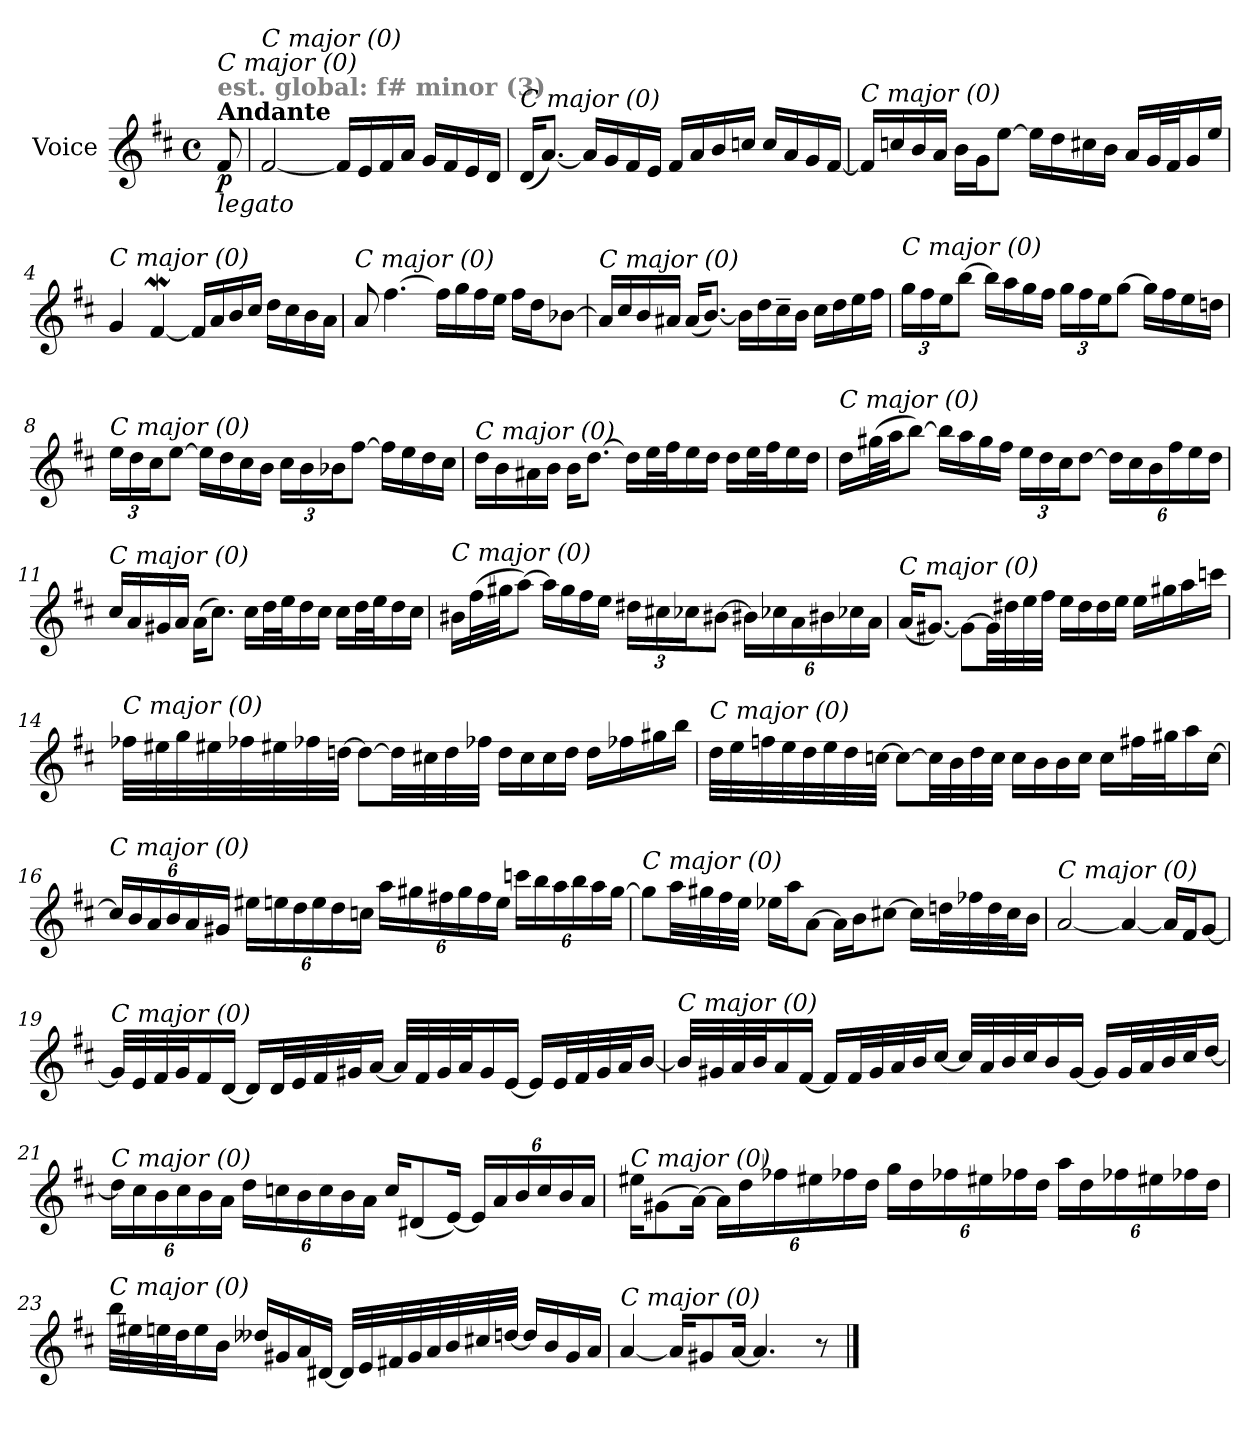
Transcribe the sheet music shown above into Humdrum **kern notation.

**kern	**dynam
*part1	*part1
*staff1	*staff1
*I"Voice	*
*I'V	*
*clefG2	*
*k[f#c#]	*
*M4/4	*
*met(c)	*
=	=
!LO:TX:a:B:t=Andante	!
!LO:TX:b:i:t=legato	!
!LO:TX:a:B:color=#808080:t=est. global&colon; f# minor (3)	!
!LO:TX:i:t=C major (0)	!
!	!LO:DY:b
8f#/	p
=1	=1
!LO:TX:i:t=C major (0)	!
[2f#/	.
16f#/LL]	.
16e/	.
16f#/	.
16a/JJ	.
16g/LL	.
16f#/	.
16e/	.
16d/JJ	.
=2	=2
!LO:TX:i:t=C major (0)	!
(<16d/KL	.
[8.a/J)	.
16a/LL]	.
16g/	.
16f#/	.
16e/JJ	.
16f#/LL	.
16a/	.
16b/	.
16ccn/JJ	.
16cc/LL	.
16a/	.
16g/	.
[16f#/JJ	.
!!LO:LB:g=z
=3	=3
!LO:TX:i:t=C major (0)	!
16f#/LL]	.
16ccn/	.
16b/	.
16a/JJ	.
16b\LL	.
16g\J	.
[8ee\J	.
16ee\LL]	.
16dd\	.
16cc#X\	.
16b\JJ	.
16a/LL	.
32g/L	.
32f#/J	.
16g/	.
16ee/JJ	.
=4	=4
!LO:TX:i:t=C major (0)	!
4g/	.
[4f#W/	.
16f#/LL]	.
16a/	.
16b/	.
16cc#/JJ	.
16dd\LL	.
16cc#\	.
16b\	.
16a\JJ	.
!!LO:LB:g=z
=5	=5
!LO:TX:i:t=C major (0)	!
8a/	.
[4.ff#\	.
16ff#\LL]	.
16gg\	.
16ff#\	.
16ee\JJ	.
16ff#\LL	.
16dd\J	.
[8b-Xi\J	.
=6	=6
!LO:TX:i:t=C major (0)	!
16a#/LL]	.
16cc#/	.
16b/	.
16a#X/JJ	.
(<16a#/KL	.
[8.b/J)	.
16b\LL]	.
16dd\	.
16cc#~\	.
16b\JJ	.
16cc#\LL	.
16dd\	.
16ee\	.
16ff#\JJ	.
!!LO:LB:g=z
=7	=7
*Xbrackettup	*
!LO:TX:i:t=C major (0)	!
24gg\LL	.
24ff#\	.
24ee\J	.
[8bb\J	.
16bb\LL]	.
16aa\	.
16gg\	.
16ff#\JJ	.
24gg\LL	.
24ff#\	.
24ee\J	.
[8gg\J	.
16gg\LL]	.
16ff#\	.
16ee\	.
16ddn\JJ	.
=8	=8
!LO:TX:i:t=C major (0)	!
24ee\LL	.
24dd\	.
24cc#\J	.
[8ee\J	.
16ee\LL]	.
16dd\	.
16cc#\	.
16b\JJ	.
24cc#\LL	.
24b\	.
24b-Xi\J	.
[8ff#\J	.
16ff#\LL]	.
16ee\	.
16dd\	.
16cc#\JJ	.
!!LO:LB:g=z
=9	=9
!LO:TX:i:t=C major (0)	!
16dd\LL	.
16b\	.
16a#X\	.
16b\JJ	.
16b\KL	.
[8.dd\J	.
16dd\LL]	.
32ee\L	.
32ff#\J	.
16ee\	.
16dd\JJ	.
16dd\LL	.
32ee\L	.
32ff#\J	.
16ee\	.
16dd\JJ	.
=10	=10
!LO:TX:i:t=C major (0)	!
16dd\LL	.
(>32gg#X\L	.
32aa\JJ	.
[8bb\J)	.
16bb\LL]	.
16aa\	.
16gg#\	.
16ff#\JJ	.
24ee\LL	.
24dd\	.
24cc#\J	.
[8dd\J	.
24dd\LL]	.
24cc#\	.
24b\	.
24ff#\	.
24ee\	.
24dd\JJ	.
!!LO:LB:g=z
=11	=11
!LO:TX:i:t=C major (0)	!
16cc#/LL	.
16a/	.
16g#X/	.
16a/JJ	.
(>16a\KL	.
8.cc#\J)	.
16cc#\LL	.
32dd\L	.
32ee\J	.
16dd\	.
16cc#\JJ	.
16cc#\LL	.
32dd\L	.
32ee\J	.
16dd\	.
16cc#\JJ	.
=12	=12
!LO:TX:i:t=C major (0)	!
16b#Xi\LL	.
(>32ff#\L	.
32gg#X\JJ	.
[8aa\J)	.
16aa\LL]	.
16gg#\	.
16ff#\	.
16ee\JJ	.
24dd#X\LL	.
24cc#X\	.
24cc-Xi\J	.
[8b#Xi\J	.
24b#Xi\LL]	.
24cc-Xi\	.
24a\	.
24b#Xi\	.
24cc-Xi\	.
24a\JJ	.
!!LO:LB:g=z
=13	=13
!LO:TX:i:t=C major (0)	!
(<16a/KL	.
[8.g#X/J)	.
8g#\L_	.
32g#\LL]	.
32dd#X\	.
32ee\	.
32ff#\JJJ	.
16ee\LL	.
16dd#\	.
16dd#\	.
16ee\JJ	.
16ee\LL	.
16gg#X\	.
16aa\	.
16cccn\JJ	.
=14	=14
!LO:TX:i:t=C major (0)	!
32ff-Xi\LLL	.
32ee#Xi\	.
32gg\	.
32ee#Xi\	.
32ff-Xi\	.
32ee#Xi\	.
32ff-Xi\	.
[32ddn\JJJ	.
8dd\L_	.
32dd\LL]	.
32cc#X\	.
32dd\	.
32ff-Xi\JJJ	.
16dd\LL	.
16cc#\	.
16cc#\	.
16dd\JJ	.
16dd\LL	.
16ff-Xi\	.
16gg#X\	.
16bb\JJ	.
!!LO:LB:g=z
=15	=15
!LO:TX:i:t=C major (0)	!
32dd\LLL	.
32ee\	.
32ffn\	.
32ee\	.
32dd\	.
32ee\	.
32dd\	.
[32ccn\JJJ	.
8cc\L_	.
32cc\LL]	.
32b\	.
32dd\	.
32cc\JJJ	.
16cc\LL	.
16b\	.
16b\	.
16cc\JJ	.
16cc\LL	.
32ff#X\L	.
32gg#X\J	.
16aa\	.
[16cc\JJ	.
=16	=16
!LO:TX:i:t=C major (0)	!
24cc/LL]	.
24b/	.
24a/	.
24b/	.
24a/	.
24g#X/JJ	.
24ee#Xi\LL	.
24ee\	.
24dd\	.
24ee\	.
24dd\	.
24ccn\JJ	.
24aa\LL	.
24gg#X\	.
24ff#X\	.
24gg#\	.
24ff#\	.
24ee\JJ	.
24cccn\LL	.
24bb\	.
24aa\	.
24bb\	.
24aa\	.
[24gg#\JJ	.
!!LO:LB:g=z
=17	=17
!LO:TX:i:t=C major (0)	!
8gg#\L]	.
32aa\LL	.
32gg#X\	.
32ff#\	.
32ee\JJJ	.
16ee-Xi\LL	.
16aa\J	.
[8a\J	.
16a\LL]	.
16b\J	.
[8cc#X\J	.
16cc#\LL]	.
32ddn\L	.
32ff-Xi\	.
32dd\	.
32cc#\J	.
16b\JJ	.
=18	=18
!LO:TX:i:t=C major (0)	!
[2a/	.
4a/_	.
16a/LL]	.
16f#/J	.
[8g/J	.
!!LO:LB:g=z
=19	=19
!LO:TX:i:t=C major (0)	!
32g/LLL]	.
32e/	.
32f#/	.
32g/J	.
16f#/	.
[16d/JJ	.
16d/LL]	.
32d/L	.
32e/	.
32f#/	.
32g#X/J	.
[16a/JJ	.
32a/LLL]	.
32f#/	.
32g#/	.
32a/J	.
16g#/	.
[16e/JJ	.
16e/LL]	.
32e/L	.
32f#/	.
32g#/	.
32a/J	.
[16b/JJ	.
=20	=20
!LO:TX:i:t=C major (0)	!
32b/LLL]	.
32g#X/	.
32a/	.
32b/J	.
16a/	.
[16f#/JJ	.
16f#/LL]	.
32f#/L	.
32g#/	.
32a/	.
32b/J	.
[16cc#/JJ	.
32cc#/LLL]	.
32a/	.
32b/	.
32cc#/J	.
16b/	.
[16g#/JJ	.
16g#/LL]	.
32g#/L	.
32a/	.
32b/	.
32cc#/J	.
[16dd/JJ	.
!!LO:LB:g=z
=21	=21
!LO:TX:i:t=C major (0)	!
24dd\LL]	.
24cc#\	.
24b\	.
24cc#\	.
24b\	.
24a\JJ	.
24dd\LL	.
24ccn\	.
24b\	.
24cc\	.
24b\	.
24a\JJ	.
16cc/KL	.
(<8d#X/	.
[16e/Jk)	.
24e/LL]	.
24a/	.
24b/	.
24cc/	.
24b/	.
24a/JJ	.
=22	=22
!LO:TX:i:t=C major (0)	!
16ee#Xi\KL	.
(>8g#X\	.
[16a\Jk)	.
24a\LL]	.
24dd\	.
24ff-Xi\	.
24ee#Xi\	.
24ff-Xi\	.
24dd\JJ	.
24gg\LL	.
24dd\	.
24ff-Xi\	.
24ee#Xi\	.
24ff-Xi\	.
24dd\JJ	.
24aa\LL	.
24dd\	.
24ff-Xi\	.
24ee#Xi\	.
24ff-Xi\	.
24dd\JJ	.
!!LO:LB:g=z
=23	=23
!LO:TX:i:t=C major (0)	!
32bb\LLL	.
32ee#Xi\	.
32ee\	.
32dd\J	.
16ee\	.
16b\JJ	.
16dd--Xi/LL	.
16g#X/	.
16a/	.
[16d#X/JJ	.
32d#/LLL]	.
32e/	.
32f#X/	.
32g#/	.
32a/	.
32b/	.
32cc#X/	.
[32ddn/JJJ	.
16dd/LL]	.
16b/	.
16g#/	.
16a/JJ	.
=24	=24
!LO:TX:i:t=C major (0)	!
[4a/	.
16a/KL]	.
8g#X/	.
[16a/Jk	.
4.a/]	.
8r	.
==	==
*-	*-
